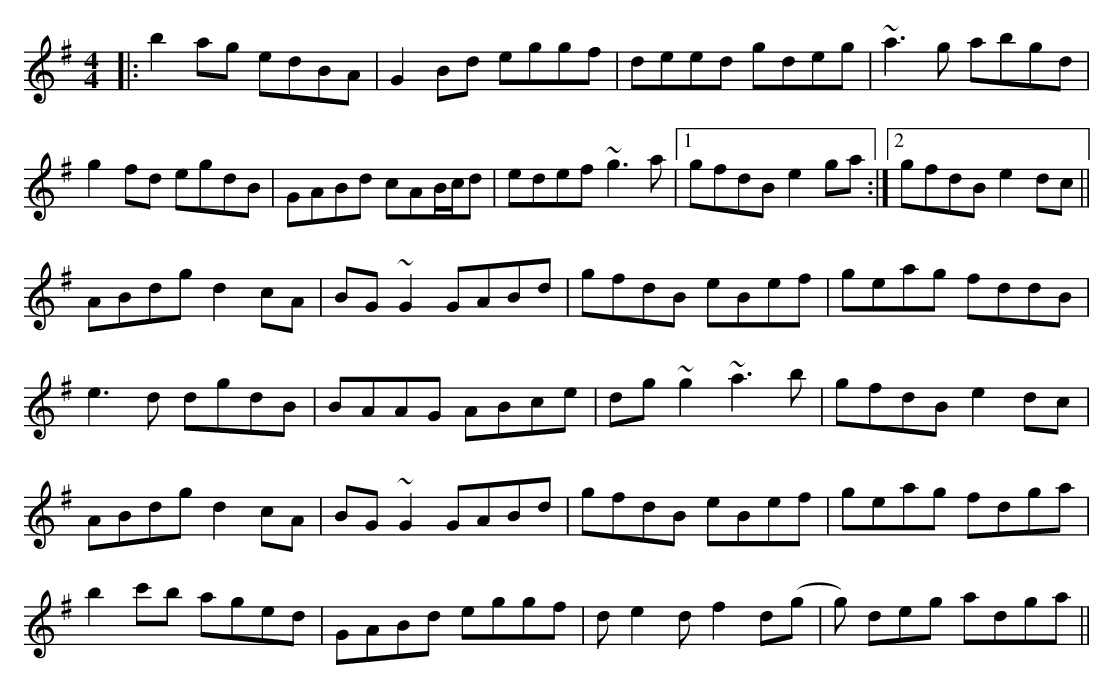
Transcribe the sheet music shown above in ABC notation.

X:1
M:4/4
K:G
|:b2ag edBA|G2Bd eggf|deed gdeg|~a3g abgd|
g2fd egdB|GABd cAB/c/d|edef ~g3a|1 gfdB e2 ga:|2 gfdB e2 dc||
ABdg d2cA|BG~G2 GABd|gfdB eBef|geag fddB|
e3d dgdB|BAAG ABce|dg~g2 ~a3b|gfdB e2 dc|
ABdg d2cA|BG~G2 GABd|gfdB eBef|geag fdga|
b2c'b aged|GABd eggf|de2 df2 d(g|g) deg adga||
